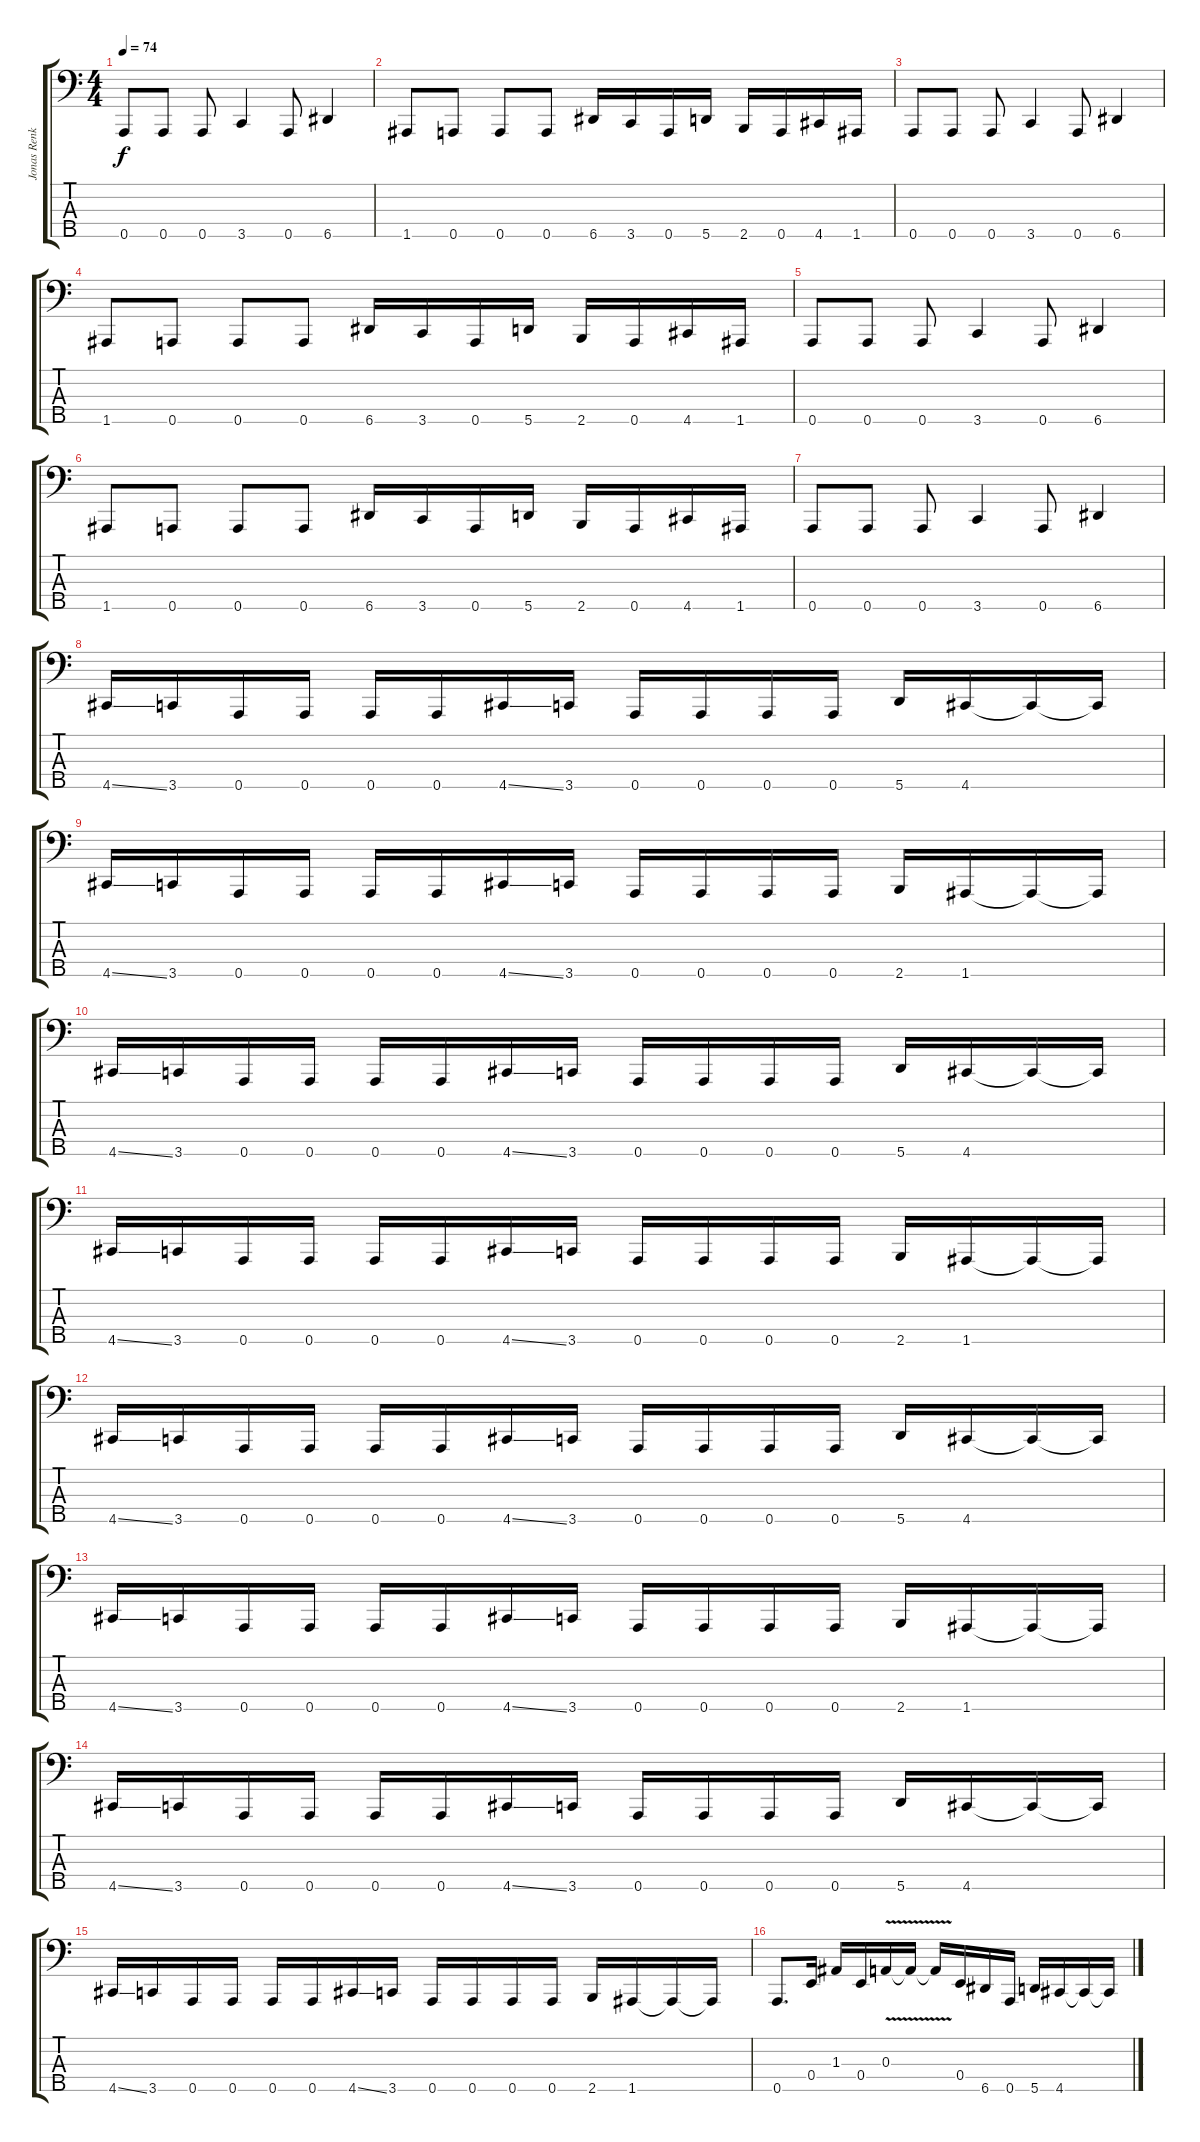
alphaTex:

\track ("Jonas Renkse - Bass" "Jonas Renk") {instrument electricbasspick}
\staff {score tabs}
\tuning (G2 D2 A1 E1 A0) {hide}
\ts (4 4)
\tempo 74
\clef f4
\ks c
0.5.8{dy f} 0.5.8 0.5.8 3.5.4 0.5.8 6.5.4 |
1.5.8 0.5.8 0.5.8 0.5.8 6.5.16 3.5.16 0.5.16 5.5.16 2.5.16 0.5.16 4.5.16 1.5.16 |
0.5.8 0.5.8 0.5.8 3.5.4 0.5.8 6.5.4 |
1.5.8 0.5.8 0.5.8 0.5.8 6.5.16 3.5.16 0.5.16 5.5.16 2.5.16 0.5.16 4.5.16 1.5.16 |
0.5.8 0.5.8 0.5.8 3.5.4 0.5.8 6.5.4 |
1.5.8 0.5.8 0.5.8 0.5.8 6.5.16 3.5.16 0.5.16 5.5.16 2.5.16 0.5.16 4.5.16 1.5.16 |
0.5.8 0.5.8 0.5.8 3.5.4 0.5.8 6.5.4 |
4.5{ss}.16 3.5.16 0.5.16 0.5.16 0.5.16 0.5.16 4.5{ss}.16 3.5.16 0.5.16 0.5.16 0.5.16 0.5.16 5.5.16 4.5.16 4.5{t}.16 4.5{t}.16 |
4.5{ss}.16 3.5.16 0.5.16 0.5.16 0.5.16 0.5.16 4.5{ss}.16 3.5.16 0.5.16 0.5.16 0.5.16 0.5.16 2.5.16 1.5.16 1.5{t}.16 1.5{t}.16 |
4.5{ss}.16 3.5.16 0.5.16 0.5.16 0.5.16 0.5.16 4.5{ss}.16 3.5.16 0.5.16 0.5.16 0.5.16 0.5.16 5.5.16 4.5.16 4.5{t}.16 4.5{t}.16 |
4.5{ss}.16 3.5.16 0.5.16 0.5.16 0.5.16 0.5.16 4.5{ss}.16 3.5.16 0.5.16 0.5.16 0.5.16 0.5.16 2.5.16 1.5.16 1.5{t}.16 1.5{t}.16 |
4.5{ss}.16 3.5.16 0.5.16 0.5.16 0.5.16 0.5.16 4.5{ss}.16 3.5.16 0.5.16 0.5.16 0.5.16 0.5.16 5.5.16 4.5.16 4.5{t}.16 4.5{t}.16 |
4.5{ss}.16 3.5.16 0.5.16 0.5.16 0.5.16 0.5.16 4.5{ss}.16 3.5.16 0.5.16 0.5.16 0.5.16 0.5.16 2.5.16 1.5.16 1.5{t}.16 1.5{t}.16 |
4.5{ss}.16 3.5.16 0.5.16 0.5.16 0.5.16 0.5.16 4.5{ss}.16 3.5.16 0.5.16 0.5.16 0.5.16 0.5.16 5.5.16 4.5.16 4.5{t}.16 4.5{t}.16 |
4.5{ss}.16 3.5.16 0.5.16 0.5.16 0.5.16 0.5.16 4.5{ss}.16 3.5.16 0.5.16 0.5.16 0.5.16 0.5.16 2.5.16 1.5.16 1.5{t}.16 1.5{t}.16 |
0.5.8{d} 0.4.16 1.3.16 0.4.16 0.3{v}.16 0.3{v t}.16 0.3{v t}.16 0.4.16 6.5.16 0.5.16 5.5.16 4.5.16 4.5{t}.16 4.5{t}.16
